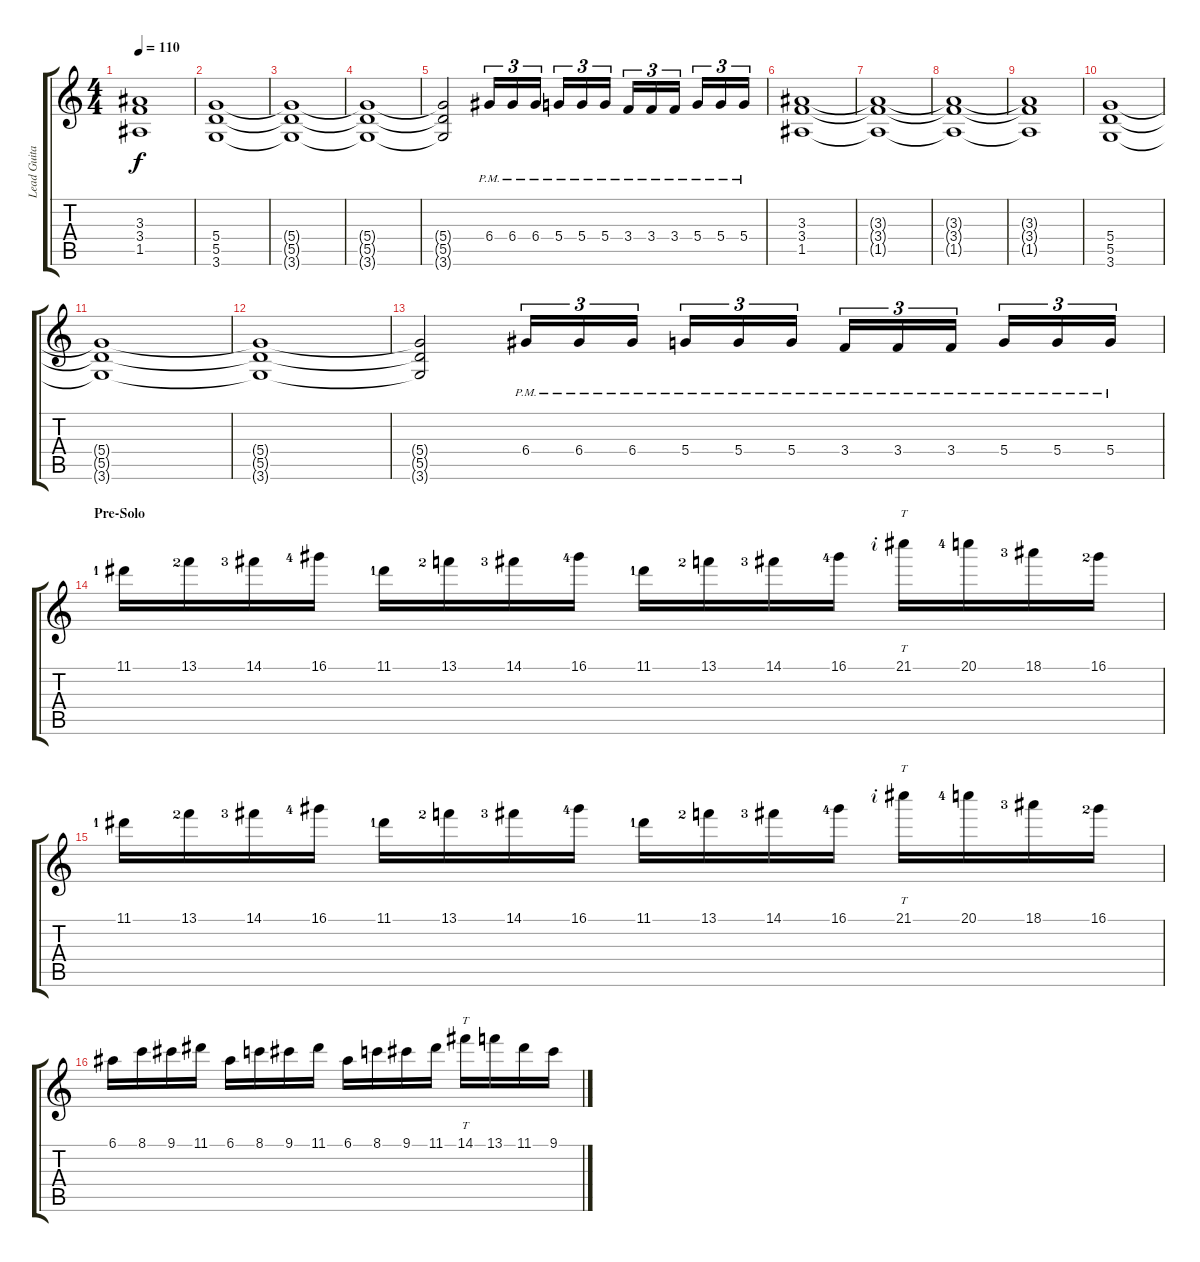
\track ("Lead Guitar" "Lead Guita") {instrument distortionguitar}
\staff {score tabs}
\tuning (E4 B3 G3 D3 A2 E2) {hide}
\ts (4 4)
\tempo 110
\clef g2
\ks c
(3.3{t} 3.4{t} 1.5{t}).1{dy f} |
(5.4 5.5 3.6).1 |
(5.4{t} 5.5{t} 3.6{t}).1 |
(5.4{t} 5.5{t} 3.6{t}).1 |
(5.4{t} 5.5{t} 3.6{t}).2 6.4{pm}.16{tu (3 2)} 6.4{pm}.16{tu (3 2)} 6.4{pm}.16{tu (3 2)} 5.4{pm}.16{tu (3 2)} 5.4{pm}.16{tu (3 2)} 5.4{pm}.16{tu (3 2)} 3.4{pm}.16{tu (3 2)} 3.4{pm}.16{tu (3 2)} 3.4{pm}.16{tu (3 2)} 5.4{pm}.16{tu (3 2)} 5.4{pm}.16{tu (3 2)} 5.4{pm}.16{tu (3 2)} |
(3.3 3.4 1.5).1 |
(3.3{t} 3.4{t} 1.5{t}).1 |
(3.3{t} 3.4{t} 1.5{t}).1 |
(3.3{t} 3.4{t} 1.5{t}).1 |
(5.4 5.5 3.6).1 |
(5.4{t} 5.5{t} 3.6{t}).1 |
(5.4{t} 5.5{t} 3.6{t}).1 |
(5.4{t} 5.5{t} 3.6{t}).2 6.4{pm}.16{tu (3 2)} 6.4{pm}.16{tu (3 2)} 6.4{pm}.16{tu (3 2)} 5.4{pm}.16{tu (3 2)} 5.4{pm}.16{tu (3 2)} 5.4{pm}.16{tu (3 2)} 3.4{pm}.16{tu (3 2)} 3.4{pm}.16{tu (3 2)} 3.4{pm}.16{tu (3 2)} 5.4{pm}.16{tu (3 2)} 5.4{pm}.16{tu (3 2)} 5.4{pm}.16{tu (3 2)} |
\section ("" "Pre-Solo")
11.1{lf 2}.16 13.1{lf 3}.16 14.1{lf 4}.16 16.1{lf 5}.16 11.1{lf 2}.16 13.1{lf 3}.16 14.1{lf 4}.16 16.1{lf 5}.16 11.1{lf 2}.16 13.1{lf 3}.16 14.1{lf 4}.16 16.1{lf 5}.16 21.1{rf 2}.16{tt} 20.1{lf 5}.16 18.1{lf 4}.16 16.1{lf 3}.16 |
11.1{lf 2}.16 13.1{lf 3}.16 14.1{lf 4}.16 16.1{lf 5}.16 11.1{lf 2}.16 13.1{lf 3}.16 14.1{lf 4}.16 16.1{lf 5}.16 11.1{lf 2}.16 13.1{lf 3}.16 14.1{lf 4}.16 16.1{lf 5}.16 21.1{rf 2}.16{tt} 20.1{lf 5}.16 18.1{lf 4}.16 16.1{lf 3}.16 |
6.1.16 8.1.16 9.1.16 11.1.16 6.1.16 8.1.16 9.1.16 11.1.16 6.1.16 8.1.16 9.1.16 11.1.16 14.1.16{tt} 13.1.16 11.1.16 9.1.16
